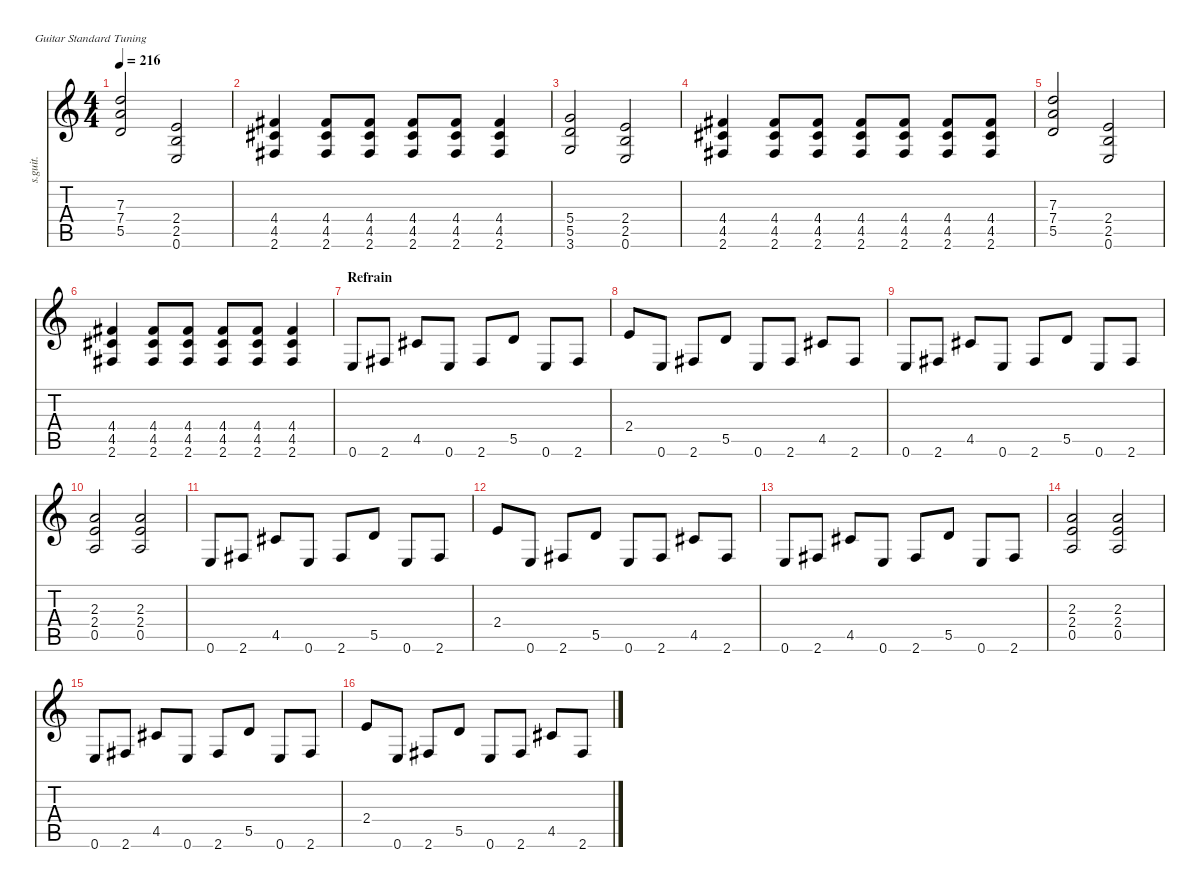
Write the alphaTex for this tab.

\defaultSystemsLayout 4
\hideDynamics
\bracketExtendMode nobrackets
\track ("The Cretin | Lead Guitar" "s.guit.") {instrument distortionguitar}
\staff {score tabs}
\tuning (E4 B3 G3 D3 A2 E2)
\ts (4 4)
\tempo 216
\clef g2
\ks c
(7.3 7.4 5.5).2{dy f} (2.4 2.5 0.6).2 |
(4.4{acc #} 4.5{acc #} 2.6{acc #}).4 (4.4{acc #} 4.5{acc #} 2.6{acc #}).8 (4.4{acc #} 4.5{acc #} 2.6{acc #}).8 (4.4{acc #} 4.5{acc #} 2.6{acc #}).8 (4.4{acc #} 4.5{acc #} 2.6{acc #}).8 (4.4{acc #} 4.5{acc #} 2.6{acc #}).4 |
(5.4 5.5 3.6).2 (2.4 2.5 0.6).2 |
(4.4{acc #} 4.5{acc #} 2.6{acc #}).4 (4.4{acc #} 4.5{acc #} 2.6{acc #}).8 (4.4{acc #} 4.5{acc #} 2.6{acc #}).8 (4.4{acc #} 4.5{acc #} 2.6{acc #}).8 (4.4{acc #} 4.5{acc #} 2.6{acc #}).8 (4.4{acc #} 4.5{acc #} 2.6{acc #}).8 (4.4{acc #} 4.5{acc #} 2.6{acc #}).8 |
(7.3 7.4 5.5).2 (2.4 2.5 0.6).2 |
(4.4{acc #} 4.5{acc #} 2.6{acc #}).4 (4.4{acc #} 4.5{acc #} 2.6{acc #}).8 (4.4{acc #} 4.5{acc #} 2.6{acc #}).8 (4.4{acc #} 4.5{acc #} 2.6{acc #}).8 (4.4{acc #} 4.5{acc #} 2.6{acc #}).8 (4.4{acc #} 4.5{acc #} 2.6{acc #}).4 |
\section ("" "Refrain")
0.6.8 2.6{acc #}.8 4.5{acc #}.8 0.6.8 2.6{acc #}.8 5.5.8 0.6.8 2.6{acc #}.8 |
2.4.8 0.6.8 2.6{acc #}.8 5.5.8 0.6.8 2.6{acc #}.8 4.5{acc #}.8 2.6{acc #}.8 |
0.6.8 2.6{acc #}.8 4.5{acc #}.8 0.6.8 2.6{acc #}.8 5.5.8 0.6.8 2.6{acc #}.8 |
(2.3 2.4 0.5).2 (2.3 2.4 0.5).2 |
0.6.8 2.6{acc #}.8 4.5{acc #}.8 0.6.8 2.6{acc #}.8 5.5.8 0.6.8 2.6{acc #}.8 |
2.4.8 0.6.8 2.6{acc #}.8 5.5.8 0.6.8 2.6{acc #}.8 4.5{acc #}.8 2.6{acc #}.8 |
0.6.8 2.6{acc #}.8 4.5{acc #}.8 0.6.8 2.6{acc #}.8 5.5.8 0.6.8 2.6{acc #}.8 |
(2.3 2.4 0.5).2 (2.3 2.4 0.5).2 |
0.6.8 2.6{acc #}.8 4.5{acc #}.8 0.6.8 2.6{acc #}.8 5.5.8 0.6.8 2.6{acc #}.8 |
2.4.8 0.6.8 2.6{acc #}.8 5.5.8 0.6.8 2.6{acc #}.8 4.5{acc #}.8 2.6{acc #}.8
